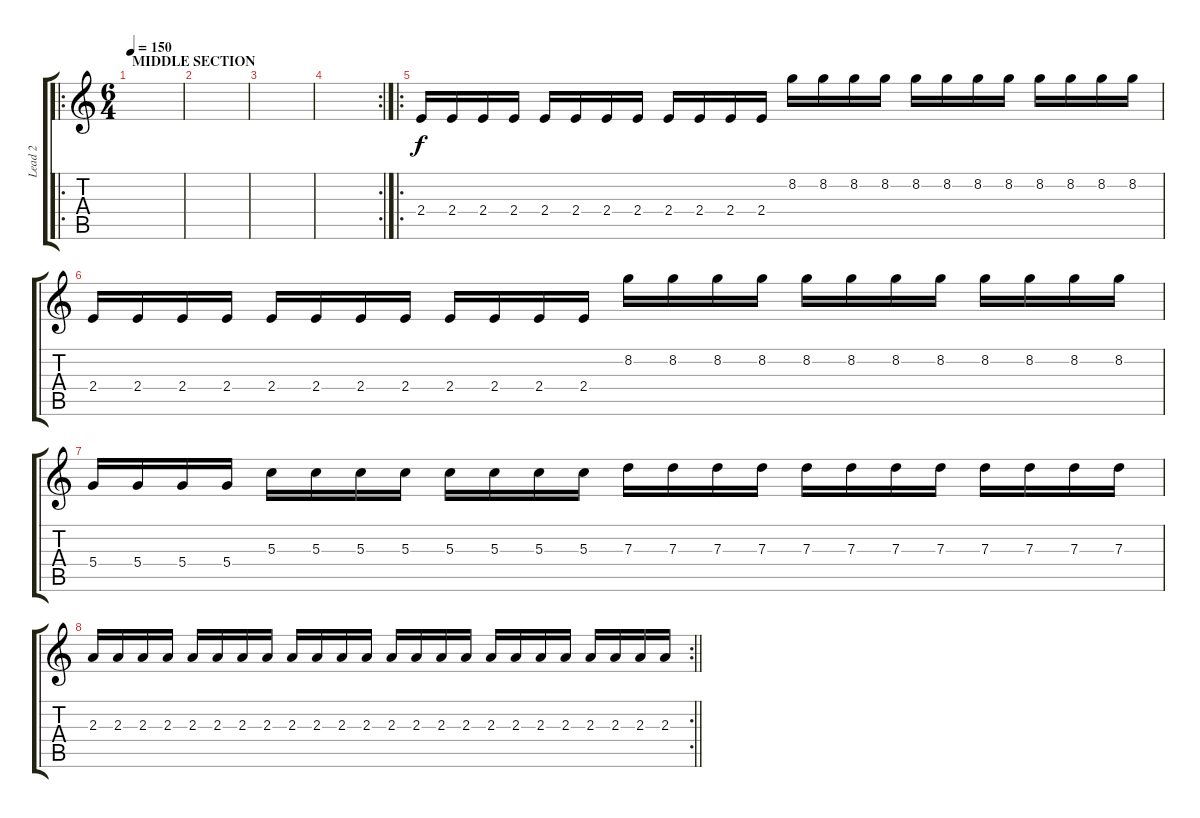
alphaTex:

\track ("Lead 2" "Lead 2") {instrument overdrivenguitar}
\staff {score tabs}
\tuning (E4 B3 G3 D3 A2 E2) {hide}
\ro
\ts (6 4)
\section ("" "MIDDLE SECTION")
\tempo 150
\clef g2
\ks c
|
|
|
\rc 2
|
\ro
2.4.16 2.4.16 2.4.16 2.4.16 2.4.16 2.4.16 2.4.16 2.4.16 2.4.16 2.4.16 2.4.16 2.4.16 8.2.16 8.2.16 8.2.16 8.2.16 8.2.16 8.2.16 8.2.16 8.2.16 8.2.16 8.2.16 8.2.16 8.2.16 |
2.4.16 2.4.16 2.4.16 2.4.16 2.4.16 2.4.16 2.4.16 2.4.16 2.4.16 2.4.16 2.4.16 2.4.16 8.2.16 8.2.16 8.2.16 8.2.16 8.2.16 8.2.16 8.2.16 8.2.16 8.2.16 8.2.16 8.2.16 8.2.16 |
5.4.16 5.4.16 5.4.16 5.4.16 5.3.16 5.3.16 5.3.16 5.3.16 5.3.16 5.3.16 5.3.16 5.3.16 7.3.16 7.3.16 7.3.16 7.3.16 7.3.16 7.3.16 7.3.16 7.3.16 7.3.16 7.3.16 7.3.16 7.3.16 |
\rc 2
\barLineRight lightlight
2.3.16 2.3.16 2.3.16 2.3.16 2.3.16 2.3.16 2.3.16 2.3.16 2.3.16 2.3.16 2.3.16 2.3.16 2.3.16 2.3.16 2.3.16 2.3.16 2.3.16 2.3.16 2.3.16 2.3.16 2.3.16 2.3.16 2.3.16 2.3.16
